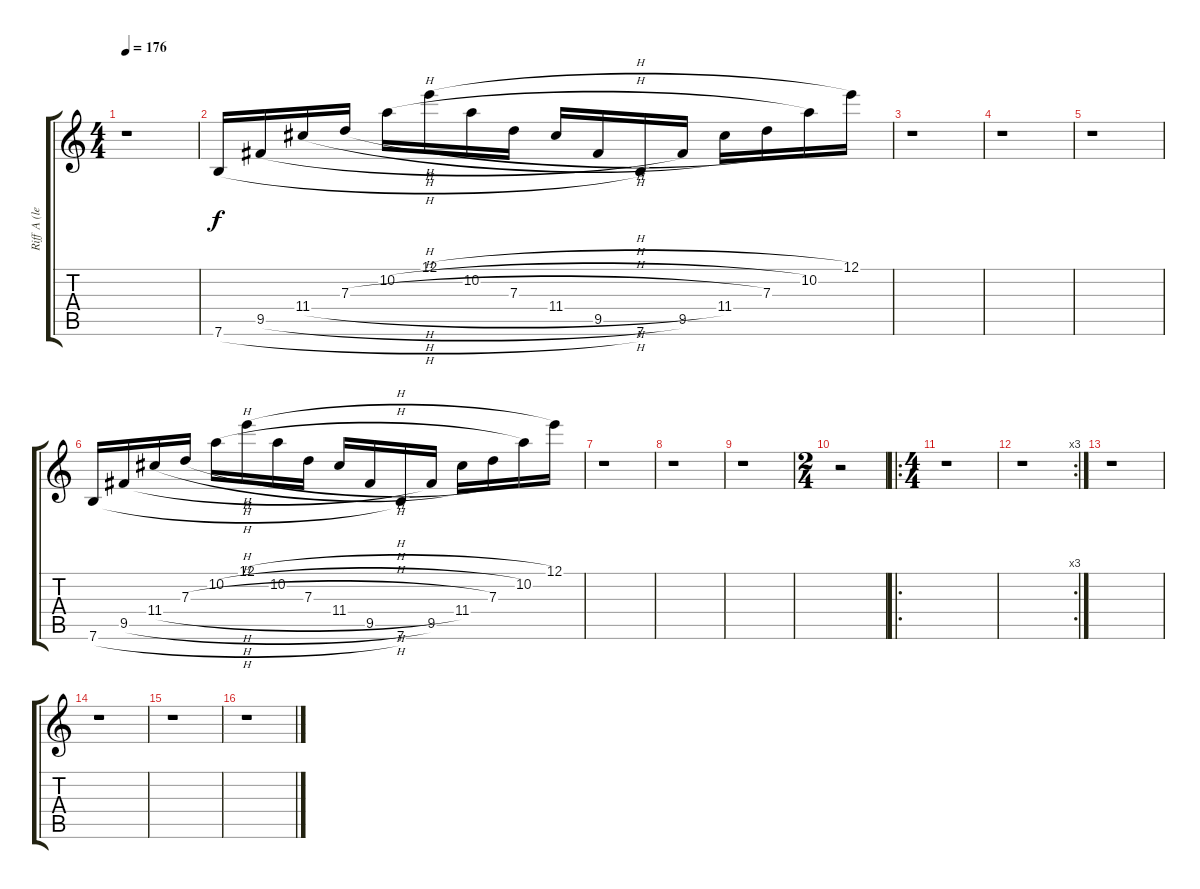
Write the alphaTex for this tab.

\track ("Riff A (left)" "Riff A (le") {instrument distortionguitar}
\staff {score tabs}
\tuning (E4 B3 G3 D3 A2 E2) {hide}
\ts (4 4)
\tempo 176
\clef g2
\ks c
r.1{dy f} |
7.6{h}.16 9.5{h}.16 11.4{h}.16 7.3{h}.16 10.2{h}.16 12.1{h}.16 10.2{h}.16 7.3{h}.16 11.4{h}.16 9.5{h}.16 7.6.16 9.5.16 11.4.16 7.3.16 10.2.16 12.1.16 |
r.1 |
r.1 |
r.1 |
7.6{h}.16 9.5{h}.16 11.4{h}.16 7.3{h}.16 10.2{h}.16 12.1{h}.16 10.2{h}.16 7.3{h}.16 11.4{h}.16 9.5{h}.16 7.6.16 9.5.16 11.4.16 7.3.16 10.2.16 12.1.16 |
r.1 |
r.1 |
r.1 |
\ts (2 4)
r.2 |
\ro
\ts (4 4)
r.1 |
\rc 3
r.1 |
r.1 |
r.1 |
r.1 |
r.1
